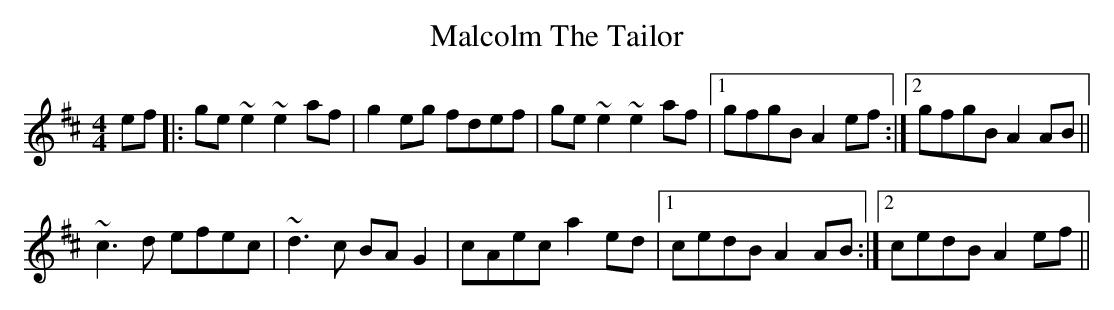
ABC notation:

X:1
T: Malcolm The Tailor
M: 4/4
L: 1/8
K: Dmaj
ef|:ge ~e2 ~e2 af|g2 eg fdef|ge ~e2 ~e2 af|1 gfgB A2 ef:|2 gfgB A2 AB||
~c3 d efec|~d3 c BA G2|cAec a2 ed|1 cedB A2 AB:|2 cedB A2 ef||
